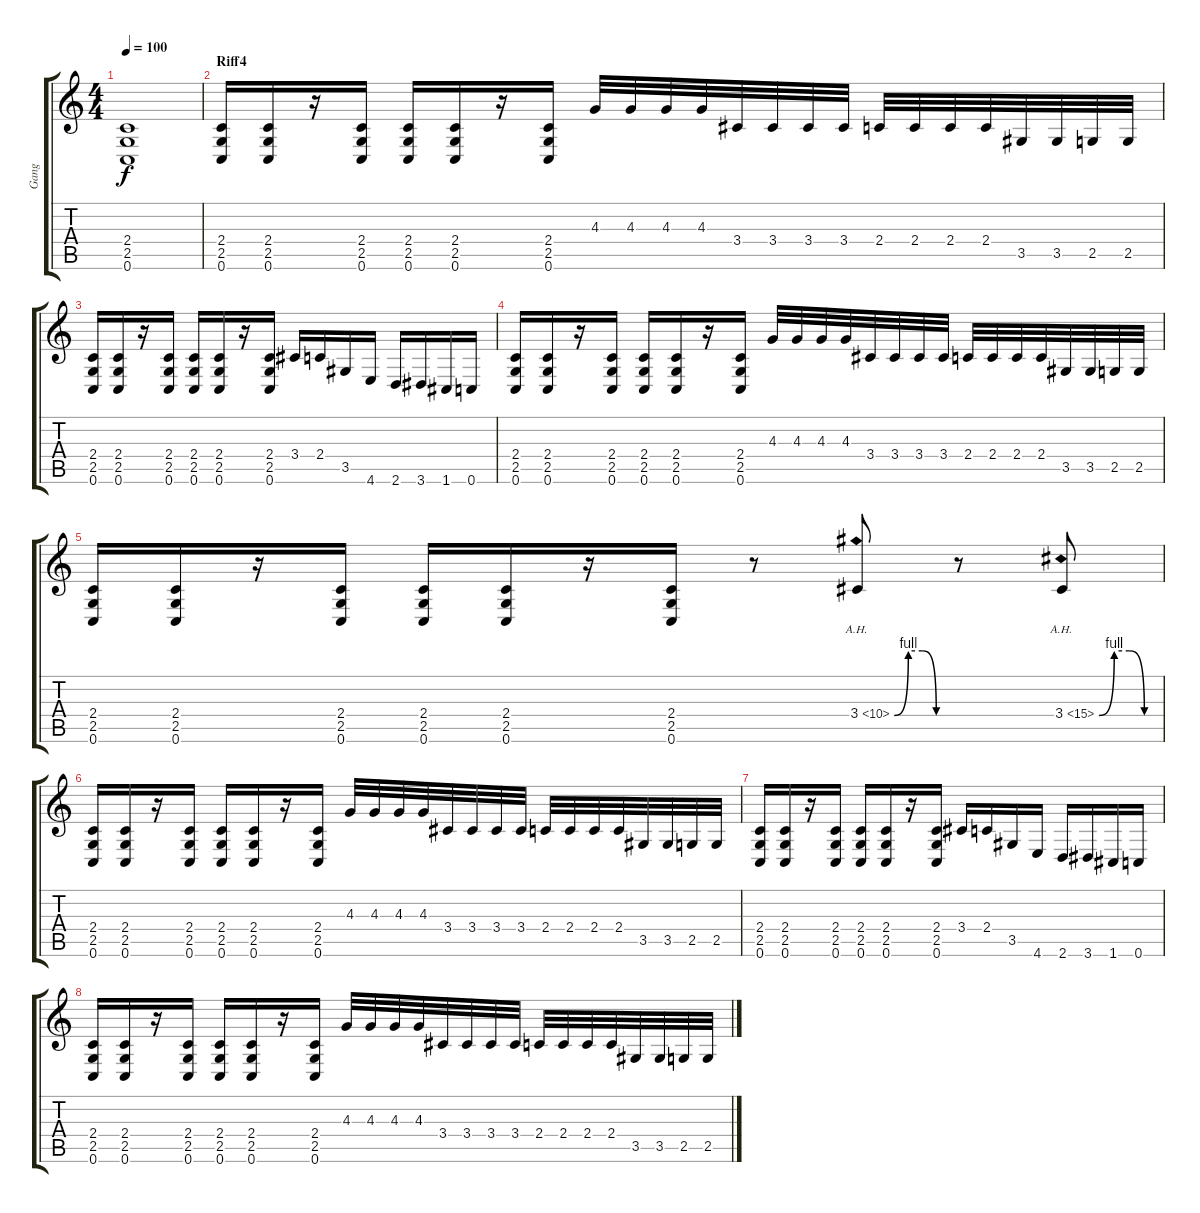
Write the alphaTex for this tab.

\track ("Gang" "Gang") {instrument distortionguitar}
\staff {score tabs}
\tuning (C4 G3 Eb3 Bb2 F2 C2) {hide}
\ts (4 4)
\tempo 100
\clef g2
\ks c
(2.4{t} 2.5{t} 0.6{t}).1{dy f} |
\section ("" "Riff4")
(2.4 2.5 0.6).16 (2.4 2.5 0.6).16 r.16 (2.4 2.5 0.6).16 (2.4 2.5 0.6).16 (2.4 2.5 0.6).16 r.16 (2.4 2.5 0.6).16 4.3.32 4.3.32 4.3.32 4.3.32 3.4.32 3.4.32 3.4.32 3.4.32 2.4.32 2.4.32 2.4.32 2.4.32 3.5.32 3.5.32 2.5.32 2.5.32 |
(2.4 2.5 0.6).16 (2.4 2.5 0.6).16 r.16 (2.4 2.5 0.6).16 (2.4 2.5 0.6).16 (2.4 2.5 0.6).16 r.16 (2.4 2.5 0.6).16 3.4.16 2.4.16 3.5.16 4.6.16 2.6.16 3.6.16 1.6.16 0.6.16 |
(2.4 2.5 0.6).16 (2.4 2.5 0.6).16 r.16 (2.4 2.5 0.6).16 (2.4 2.5 0.6).16 (2.4 2.5 0.6).16 r.16 (2.4 2.5 0.6).16 4.3.32 4.3.32 4.3.32 4.3.32 3.4.32 3.4.32 3.4.32 3.4.32 2.4.32 2.4.32 2.4.32 2.4.32 3.5.32 3.5.32 2.5.32 2.5.32 |
(2.4 2.5 0.6).16 (2.4 2.5 0.6).16 r.16 (2.4 2.5 0.6).16 (2.4 2.5 0.6).16 (2.4 2.5 0.6).16 r.16 (2.4 2.5 0.6).16 r.8 3.4{be (custom 0 0 15 4 30 4 45 0 60 0) ah 7}.8 r.8 3.4{be (custom 0 0 15 4 30 4 45 0 60 0) ah 12}.8 |
(2.4 2.5 0.6).16 (2.4 2.5 0.6).16 r.16 (2.4 2.5 0.6).16 (2.4 2.5 0.6).16 (2.4 2.5 0.6).16 r.16 (2.4 2.5 0.6).16 4.3.32 4.3.32 4.3.32 4.3.32 3.4.32 3.4.32 3.4.32 3.4.32 2.4.32 2.4.32 2.4.32 2.4.32 3.5.32 3.5.32 2.5.32 2.5.32 |
(2.4 2.5 0.6).16 (2.4 2.5 0.6).16 r.16 (2.4 2.5 0.6).16 (2.4 2.5 0.6).16 (2.4 2.5 0.6).16 r.16 (2.4 2.5 0.6).16 3.4.16 2.4.16 3.5.16 4.6.16 2.6.16 3.6.16 1.6.16 0.6.16 |
(2.4 2.5 0.6).16 (2.4 2.5 0.6).16 r.16 (2.4 2.5 0.6).16 (2.4 2.5 0.6).16 (2.4 2.5 0.6).16 r.16 (2.4 2.5 0.6).16 4.3.32 4.3.32 4.3.32 4.3.32 3.4.32 3.4.32 3.4.32 3.4.32 2.4.32 2.4.32 2.4.32 2.4.32 3.5.32 3.5.32 2.5.32 2.5.32
